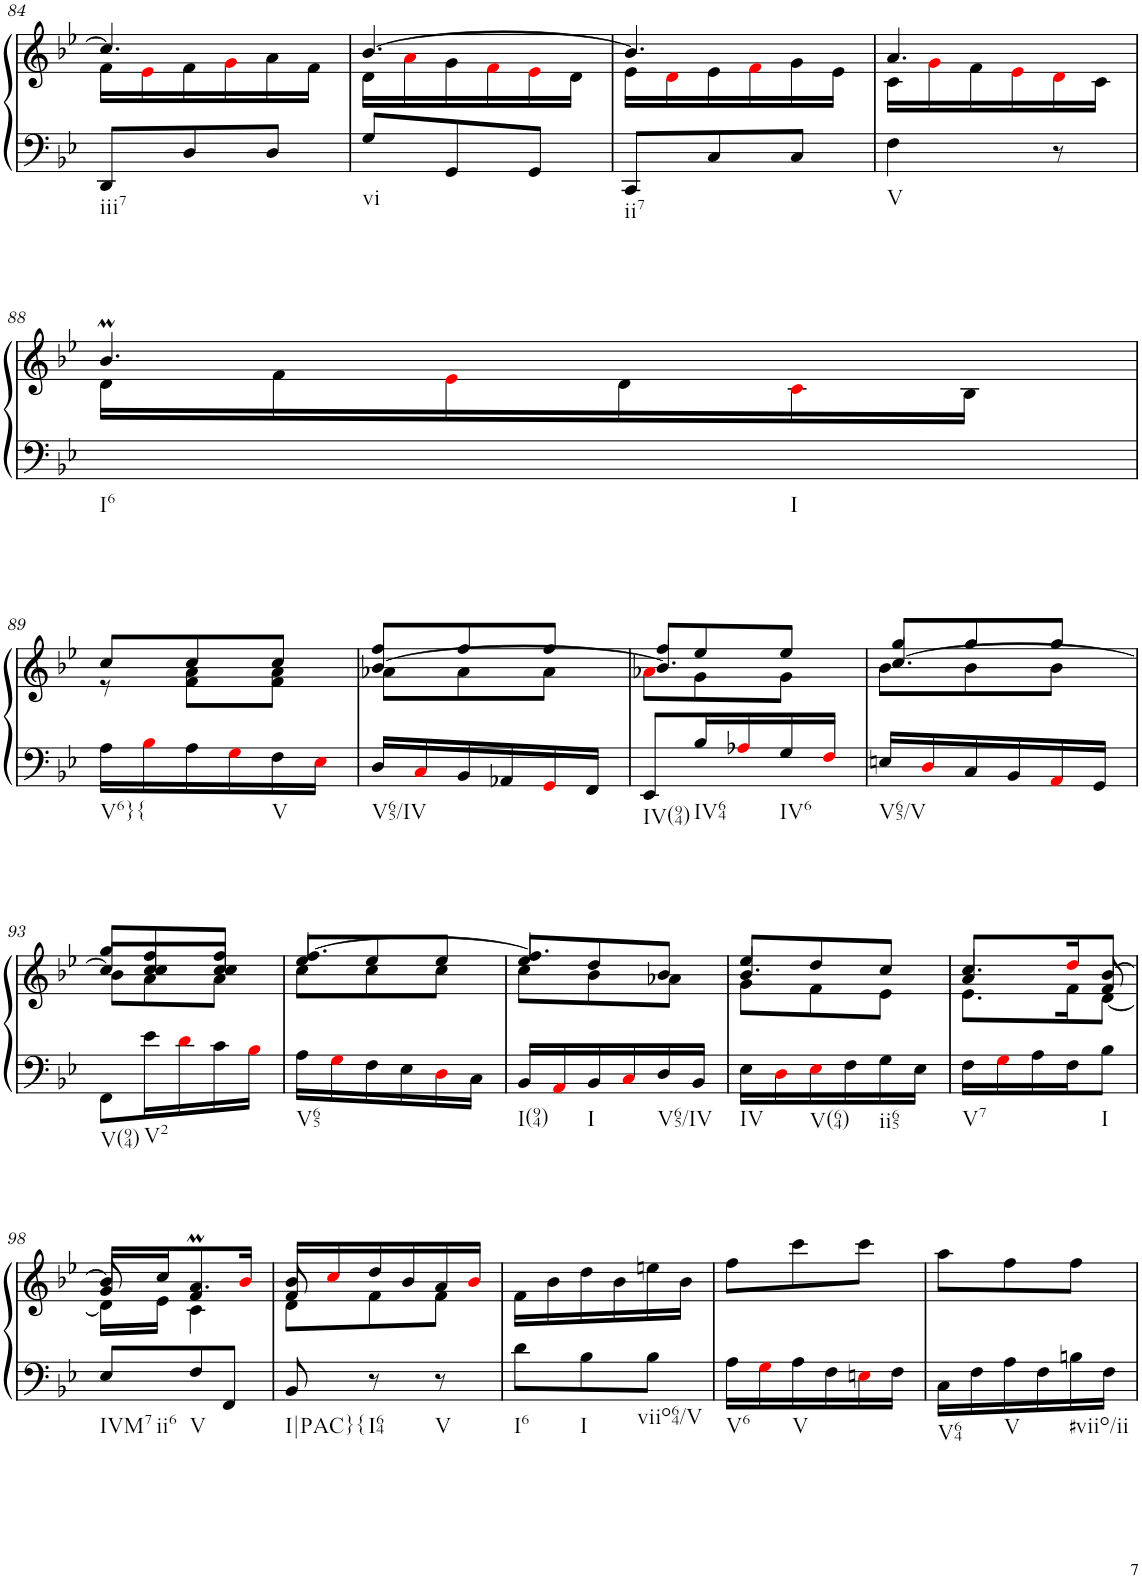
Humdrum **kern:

**kern	**kern
*part1	*part1
*staff2	*staff1
*I"unbenannt1	*
!!LO:PB:g=z
*clefF4	*clefG2
*k[b-e-]	*k[b-e-]
*M3/8	*M3/8
=84	=84
*	*^
!LO:TX:b:t=iii7	!	!
8DD/L	4.cc/]	16f\LL
.	.	16e-i\
8D/	.	16f\
.	.	16gi\
8D/J	.	16a\
.	.	16f\JJ
=85	=85	=85
!LO:TX:b:t=vi	!	!
8G/L	[4.b-/	16d\LL
.	.	16ai\
8GG/	.	16g\
.	.	16fi\
8GG/J	.	16e-i\
.	.	16d\JJ
=86	=86	=86
!LO:TX:b:t=ii7	!	!
8CC/L	4.b-/]	16e-\LL
.	.	16di\
8C/	.	16e-\
.	.	16fi\
8C/J	.	16g\
.	.	16e-\JJ
=87	=87	=87
!LO:TX:b:t=V	!	!
4F\	4.a/	16c\LL
.	.	16gi\
.	.	16f\
.	.	16e-i\
8r	.	16di\
.	.	16c\JJ
!!LO:LB:g=z	!!
=88	=88	=88
!LO:TX:b:t=I6	!	!
4ryy	4.b-M/	16d\LL
.	.	16f\
.	.	16e-i\
.	.	16d\
!LO:TX:b:t=I	!	!
8ryy	.	16ci\
.	.	16B-\JJ
!!LO:LB:g=z	!!
=89	=89	=89
!LO:TX:b:t=V6}{	!	!
16A\LL	8cc/L	8r
16B-i\	.	.
16A\	8cc/	8f\ 8a\L
16Gi\	.	.
!LO:TX:b:t=V	!	!
16F\	8cc/J	8f\ 8a\J
16E-i\JJ	.	.
=90	=90	=90
*	*	*^
!LO:TX:b:t=V65/IV	!	!	!
16D/LL	8ff/L	8a-X\L	[4b-/
16Ci/	.	.	.
16BB-/	8ff/	8a-\	.
16AA-X/	.	.	.
16GGi/	8ff/J	8a-\J	8ryy
16FF/JJ	.	.	.
=91	=91	=91	=91
!LO:TX:b:t=IV(94)	!	!	!
8EE-/L	8ff/L	8a-Xi\L	4.b-/]
!LO:TX:b:t=IV64	!	!	!
16B-/L	8ee-/	8g\	.
16A-Xi/	.	.	.
!LO:TX:b:t=IV6	!	!	!
16G/	8ee-/J	8g\J	.
16Fi/JJ	.	.	.
=92	=92	=92	=92
!LO:TX:b:t=V65/V	!	!	!
16En/LL	8gg/L	8b-\L	[4.cc/
16Di/	.	.	.
16C/	8gg/	8b-\	.
16BB-/	.	.	.
16AAi/	8gg/J	8b-\J	.
16GG/JJ	.	.	.
!!LO:LB:g=z	!!	!!
=93	=93	=93	=93
!LO:TX:b:t=V(94)	!	!	!
8FF\L	8gg/L	8b-\L	8cc/L]
!LO:TX:b:t=V2	!	!	!
16e-\L	8cc/ 8ff/	8a\	8cc/
16di\	.	.	.
16c\	8cc/ 8ff/J	8a\J	8cc/J
16B-i\JJ	.	.	.
=94	=94	=94	=94
!LO:TX:b:t=V65	!	!	!
16A\LL	[4.ff/	8cc\L	8ee-/L
16Gi\	.	.	.
16F\	.	8cc\	8ee-/
16E-\	.	.	.
16Di\	.	8cc\J	8ee-/J
16C\JJ	.	.	.
=95	=95	=95	=95
!LO:TX:b:t=I(94)	!	!	!
16BB-/LL	4.ff/]	8cc\L	8ee-/L
16AAi/	.	.	.
!LO:TX:b:t=I	!	!	!
16BB-/	.	8b-\	8dd/
16Ci/	.	.	.
!LO:TX:b:t=V65/IV	!	!	!
16D/	.	8a-X\J	8b-/J
16BB-/JJ	.	.	.
=96	=96	=96	=96
!LO:TX:b:t=IV	!	!	!
16E-\LL	8ee-/L	8g\L	4.b-/
16Di\	.	.	.
!LO:TX:b:t=V(64)	!	!	!
16E-i\	8dd/	8f\	.
16F\	.	.	.
!LO:TX:b:t=ii65	!	!	!
16G\	8cc/J	8e-\J	.
16E-\JJ	.	.	.
=97	=97	=97	=97
!LO:TX:b:t=V7	!	!	!
16F\LL	8.cc/L	8.e-\L	4a/
16Gi\	.	.	.
16A\	.	.	.
16F\J	16ddi/K	16f\K	.
!LO:TX:b:t=I	!	!	!
8B-\J	[8b-/J	[8d\J	8f/
!!LO:LB:g=z	!!	!!
=98	=98	=98	=98
!LO:TX:b:t=IVM7	!	!	!
!LO:TX:b:t=ii6	!	!	!
8E-/L	16b-/LL]	16d\LL]	8g/
.	16cc/J	16e-\JJ	.
!LO:TX:b:t=V	!	!	!
8F/	8.am/	4c\	4f/
8FF/J	.	.	.
.	16b-i/Jk	.	.
=99	=99	=99	=99
!LO:TX:b:t=I|PAC}{	!	!	!
8BB-/	16b-/LL	8d\L	8f/
.	16cci/	.	.
!LO:TX:b:t=I64	!	!	!
8r	16dd/	8f\	4ryy
.	16b-/	.	.
!LO:TX:b:t=V	!	!	!
8r	16a/	8f\J	.
.	16b-i/JJ	.	.
*	*v	*v	*v
=100	=100
!LO:TX:b:t=I6	!
8d\L	16f\LL
.	16b-\
!LO:TX:b:t=I	!
8B-\	16dd\
.	16b-\
!LO:TX:b:t=viio64/V	!
8B-\J	16een\
.	16b-\JJ
=101	=101
!LO:TX:b:t=V6	!
16A\LL	8ff\L
16Gi\	.
!LO:TX:b:t=V	!
16A\	8ccc\
16F\	.
16Eni\	8ccc\J
16F\JJ	.
=102	=102
!LO:TX:b:t=V64	!
16C\LL	8aa\L
16F\	.
!LO:TX:b:t=V	!
16A\	8ff\
16F\	.
!LO:TX:b:t=#viio/ii	!
16Bn\	8ff\J
16F\JJ	.
=	=
*-	*-
